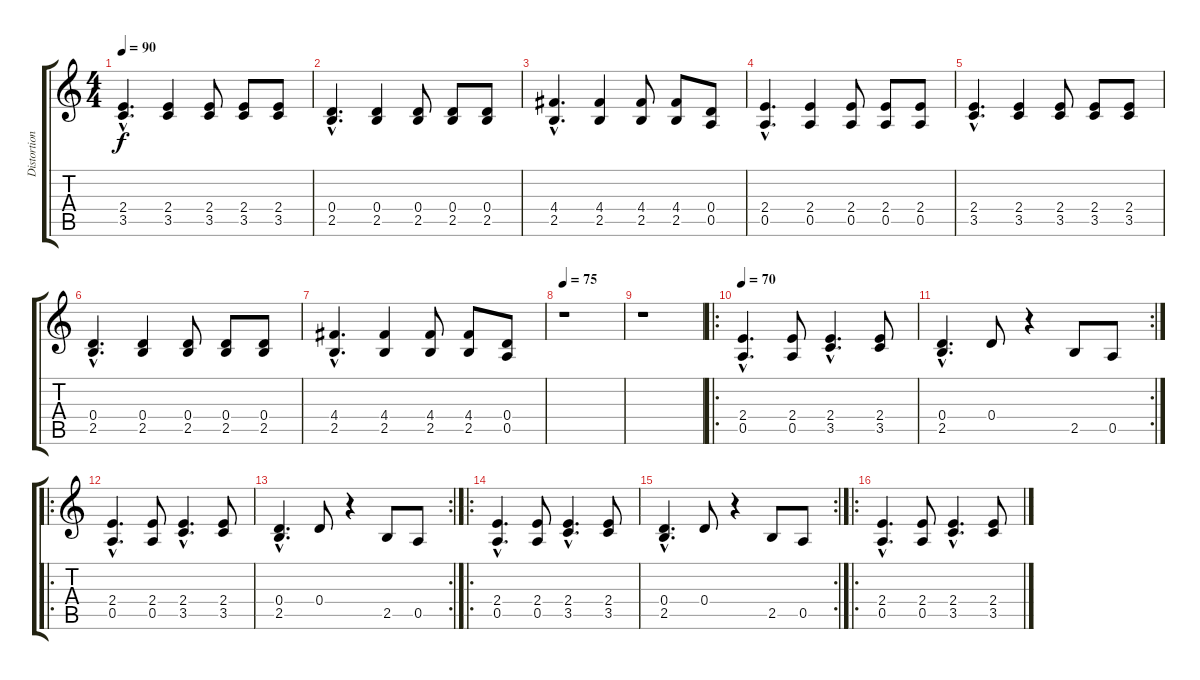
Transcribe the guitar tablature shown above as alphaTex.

\track ("Distortion" "Distortion") {instrument distortionguitar}
\staff {score tabs}
\tuning (E4 B3 G3 D3 A2 E2) {hide}
\ts (4 4)
\tempo 90
\clef g2
\ks c
(2.4{hac} 3.5{hac}).4{d dy f} (2.4 3.5).4 (2.4 3.5).8 (2.4 3.5).8 (2.4 3.5).8 |
(0.4{hac} 2.5{hac}).4{d} (0.4 2.5).4 (0.4 2.5).8 (0.4 2.5).8 (0.4 2.5).8 |
(4.4{hac} 2.5{hac}).4{d} (4.4 2.5).4 (4.4 2.5).8 (4.4 2.5).8 (0.4 0.5).8 |
(2.4{hac} 0.5{hac}).4{d} (2.4 0.5).4 (2.4 0.5).8 (2.4 0.5).8 (2.4 0.5).8 |
(2.4{hac} 3.5{hac}).4{d} (2.4 3.5).4 (2.4 3.5).8 (2.4 3.5).8 (2.4 3.5).8 |
(0.4{hac} 2.5{hac}).4{d} (0.4 2.5).4 (0.4 2.5).8 (0.4 2.5).8 (0.4 2.5).8 |
(4.4{hac} 2.5{hac}).4{d} (4.4 2.5).4 (4.4 2.5).8 (4.4 2.5).8 (0.4 0.5).8 |
\tempo 75
r.1 |
r.1 |
\ro
\tempo 70
(2.4{hac} 0.5{hac}).4{d} (2.4 0.5).8 (2.4{hac} 3.5{hac}).4{d} (2.4 3.5).8 |
\rc 2
(0.4{hac} 2.5{hac}).4{d} 0.4.8 r.4 2.5.8 0.5.8 |
\ro
(2.4{hac} 0.5{hac}).4{d} (2.4 0.5).8 (2.4{hac} 3.5{hac}).4{d} (2.4 3.5).8 |
\rc 2
(0.4{hac} 2.5{hac}).4{d} 0.4.8 r.4 2.5.8 0.5.8 |
\ro
(2.4{hac} 0.5{hac}).4{d} (2.4 0.5).8 (2.4{hac} 3.5{hac}).4{d} (2.4 3.5).8 |
\rc 2
(0.4{hac} 2.5{hac}).4{d} 0.4.8 r.4 2.5.8 0.5.8 |
\ro
(2.4{hac} 0.5{hac}).4{d} (2.4 0.5).8 (2.4{hac} 3.5{hac}).4{d} (2.4 3.5).8
